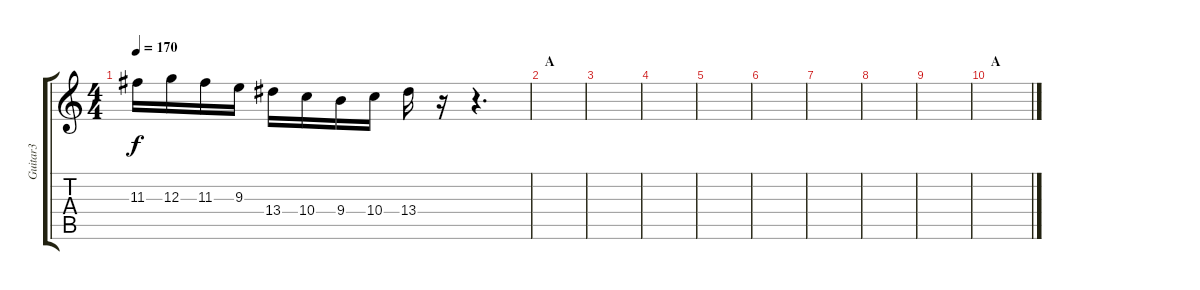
\track ("Guitar3" "Guitar3") {instrument overdrivenguitar}
\staff {score tabs}
\tuning (E4 B3 G3 D3 A2 E2) {hide}
\ts (4 4)
\tempo 170
\clef g2
\ks c
11.3.16{dy f} 12.3.16 11.3.16 9.3.16 13.4.16 10.4.16 9.4.16 10.4.16 13.4.16 r.16 r.4{d} |
\section ("" "A")
|
|
|
|
|
|
|
|
\section ("" "A")
